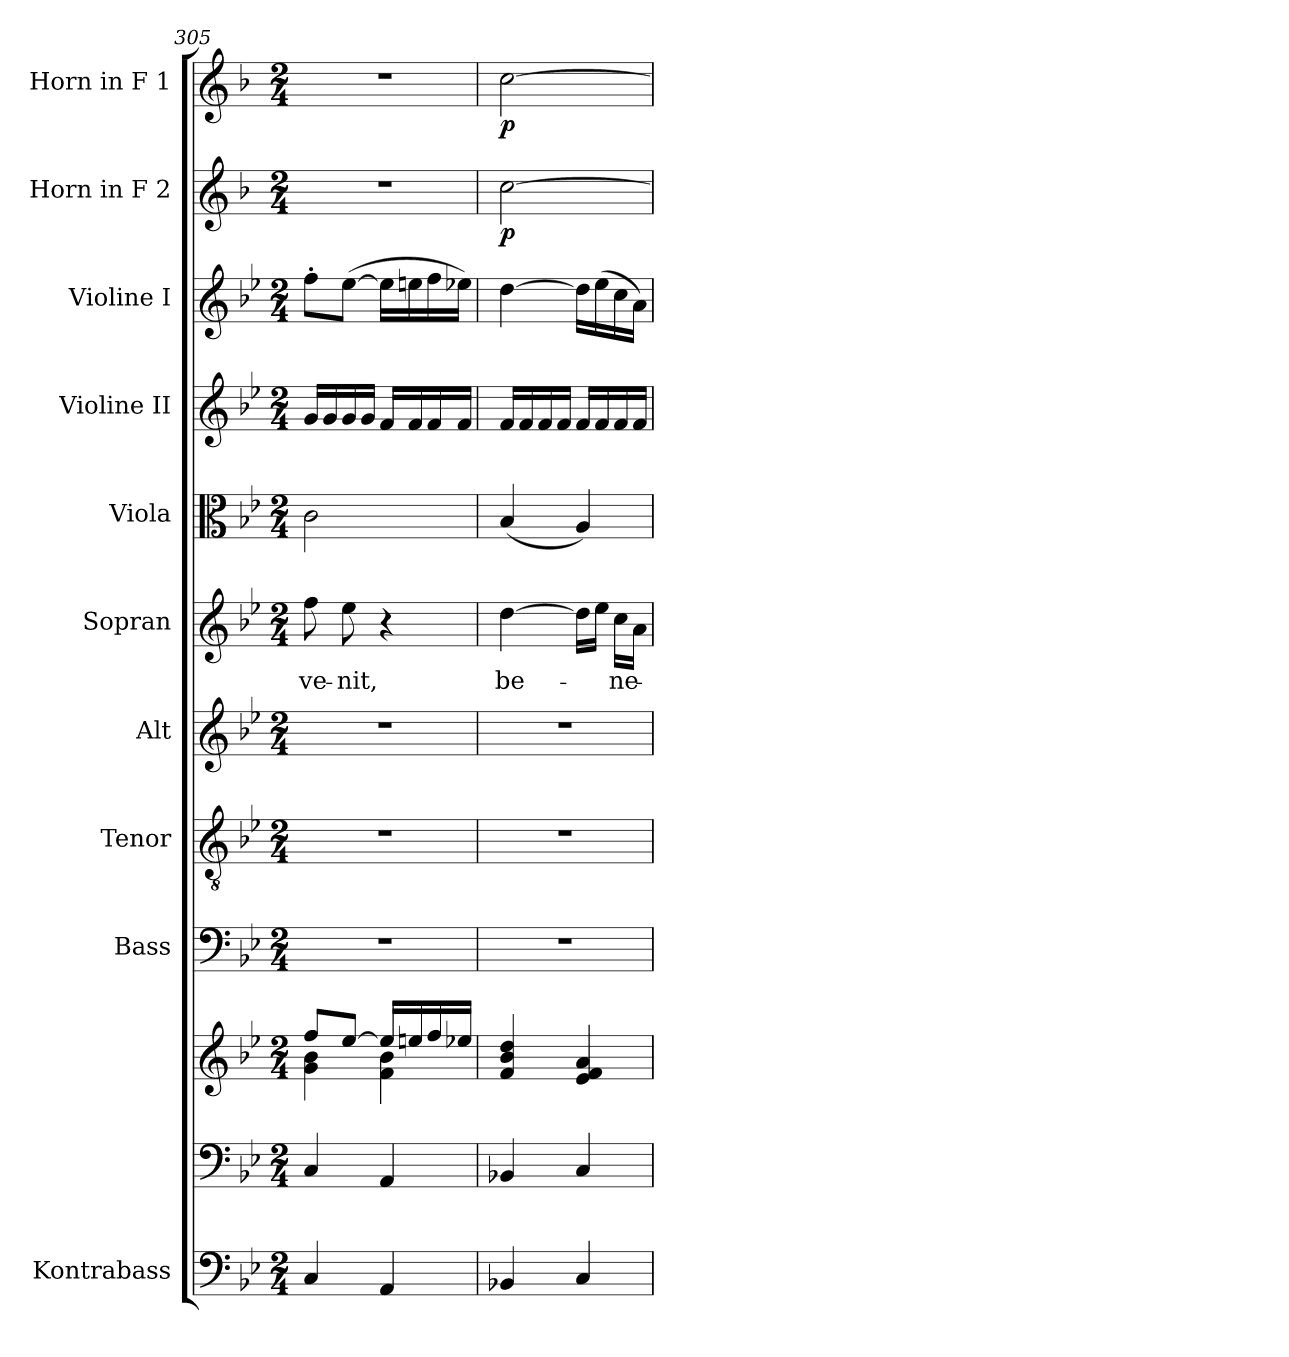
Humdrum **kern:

**kern	**kern	**kern	**kern	**kern	**kern	**kern	**text	**kern	**kern	**kern	**kern	**dynam	**kern	**dynam
*part11	*part10	*part10	*part9	*part8	*part7	*part6	*part6	*part5	*part4	*part3	*part2	*part2	*part1	*part1
*staff12	*staff11	*staff10	*staff9	*staff8	*staff7	*staff6	*staff6	*staff5	*staff4	*staff3	*staff2	*staff2	*staff1	*staff1
*I"Kontrabass	*	*	*I"Bass	*I"Tenor	*I"Alt	*I"Sopran	*	*I"Viola	*I"Violine II	*I"Violine I	*I"Horn in F 2	*	*I"Horn in F 1	*
*I'Kb.	*	*	*I'B	*I'T	*I'A	*I'S	*	*I'Vla.	*I'Vl. II	*I'Vl. I	*I'Hrn. 2	*	*I'Hrn. 1	*
*clefF4	*clefF4	*clefG2	*clefF4	*clefGv2	*clefG2	*clefG2	*	*clefC3	*clefG2	*clefG2	*clefG2	*	*clefG2	*
*ITrd7c12	*	*	*	*	*	*	*	*	*	*	*ITrd4c7	*	*ITrd4c7	*
*k[b-e-]	*k[b-e-]	*k[b-e-]	*k[b-e-]	*k[b-e-]	*k[b-e-]	*k[b-e-]	*	*k[b-e-]	*k[b-e-]	*k[b-e-]	*k[b-e-]	*	*k[b-e-]	*
*B-:	*B-:	*B-:	*B-:	*B-:	*B-:	*B-:	*	*B-:	*B-:	*B-:	*B-:	*	*B-:	*
*M2/4	*M2/4	*M2/4	*M2/4	*M2/4	*M2/4	*M2/4	*	*M2/4	*M2/4	*M2/4	*M2/4	*	*M2/4	*
=305	=305	=305	=305	=305	=305	=305	=305	=305	=305	=305	=305	=305	=305	=305
*	*	*^	*	*	*	*	*	*	*	*	*	*	*	*
!	!	!	!	!	!	!	!	!LO:LY:b	!	!	!	!	!	!	!
4CC/	4C/	8ff/L	4g\ 4b-\	2r	2r	2r	8ff\	ve-	2c\	16g/LL	8ff'>\L	2r	.	2r	.
.	.	.	.	.	.	.	.	.	.	16g/	.	.	.	.	.
!	!	!	!	!	!	!	!	!LO:LY:b	!	!	!	!	!	!	!
.	.	[>8ee-/J	.	.	.	.	8ee-\	-nit,	.	16g/	(>[8ee-\J	.	.	.	.
.	.	.	.	.	.	.	.	.	.	16g/JJ	.	.	.	.	.
4AAA/	4AA/	16ee-/LL]	4f\ 4b-\	.	.	.	4r	.	.	16f/LL	16ee-\LL]	.	.	.	.
.	.	16een/	.	.	.	.	.	.	.	16f/	16een\	.	.	.	.
.	.	16ff/	.	.	.	.	.	.	.	16f/	16ff\	.	.	.	.
.	.	16ee-X/JJ	.	.	.	.	.	.	.	16f/JJ	16ee-X\JJ)	.	.	.	.
*	*	*v	*v	*	*	*	*	*	*	*	*	*	*	*	*
=306	=306	=306	=306	=306	=306	=306	=306	=306	=306	=306	=306	=306	=306	=306
!	!	!	!	!	!	!	!LO:LY:b	!	!	!	!	!LO:DY:b	!	!LO:DY:b
4BBB-X/	4BB-X/	4f/ 4b-/ 4dd/	2r	2r	2r	[4dd\	be-	(<4B-/	16f/LL	[4dd\	[2f\	p	[2f\	p
.	.	.	.	.	.	.	.	.	16f/	.	.	.	.	.
.	.	.	.	.	.	.	.	.	16f/	.	.	.	.	.
.	.	.	.	.	.	.	.	.	16f/JJ	.	.	.	.	.
4CC/	4C/	4e-/ 4f/ 4a/	.	.	.	16dd\LL]	.	4A/)	16f/LL	16dd\LL]	.	.	.	.
.	.	.	.	.	.	16ee-\JJ	.	.	16f/	(>16ee-\	.	.	.	.
!	!	!	!	!	!	!	!LO:LY:b	!	!	!	!	!	!	!
.	.	.	.	.	.	16cc\LL	-ne-	.	16f/	16cc\	.	.	.	.
.	.	.	.	.	.	16a\JJ	.	.	16f/JJ	16a\JJ)	.	.	.	.
=	=	=	=	=	=	=	=	=	=	=	=	=	=	=
*-	*-	*-	*-	*-	*-	*-	*-	*-	*-	*-	*-	*-	*-	*-
